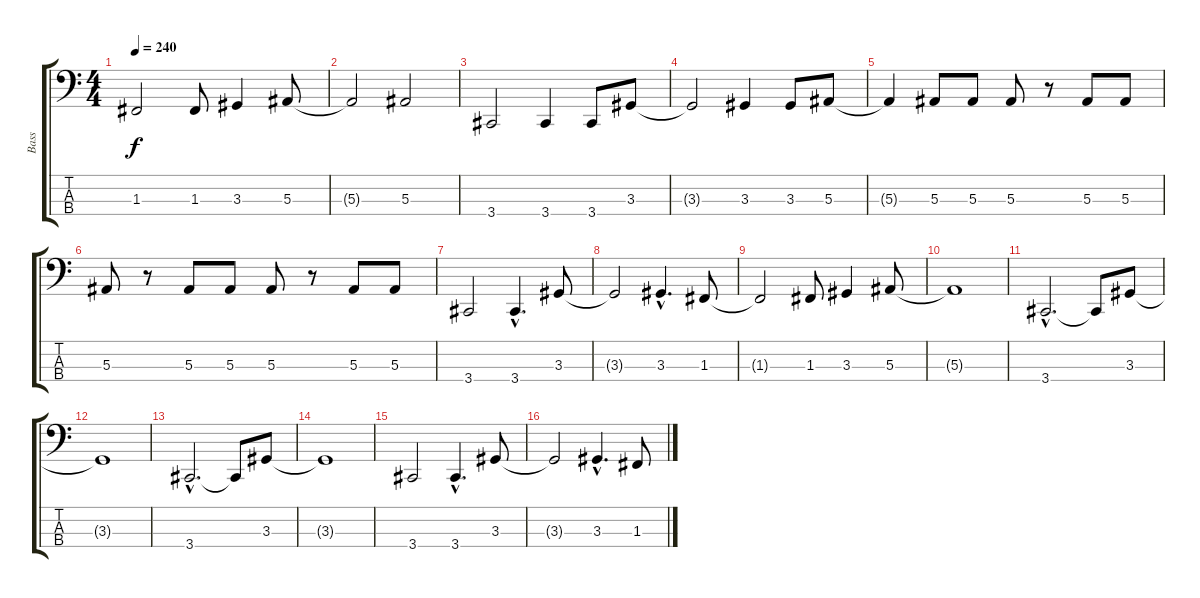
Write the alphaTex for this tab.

\track ("Bass" "Bass") {instrument electricbassfinger}
\staff {score tabs}
\tuning (Eb2 Bb1 F1 Bb0) {hide}
\ts (4 4)
\tempo 240
\clef f4
\ks c
1.3{t}.2{dy f} 1.3.8 3.3.4 5.3.8 |
5.3{t}.2 5.3.2 |
3.4.2 3.4.4 3.4.8 3.3.8 |
3.3{t}.2 3.3.4 3.3.8 5.3.8 |
5.3{t}.4 5.3.8 5.3.8 5.3.8 r.8 5.3.8 5.3.8 |
5.3.8 r.8 5.3.8 5.3.8 5.3.8 r.8 5.3.8 5.3.8 |
3.4.2 3.4{hac}.4{d} 3.3.8 |
3.3{t}.2 3.3{hac}.4{d} 1.3.8 |
1.3{t}.2 1.3.8 3.3.4 5.3.8 |
5.3{t}.1 |
3.4{hac}.2{d} 3.4{t}.8 3.3.8 |
3.3{t}.1 |
3.4{hac}.2{d} 3.4{t}.8 3.3.8 |
3.3{t}.1 |
3.4.2 3.4{hac}.4{d} 3.3.8 |
3.3{t}.2 3.3{hac}.4{d} 1.3.8
